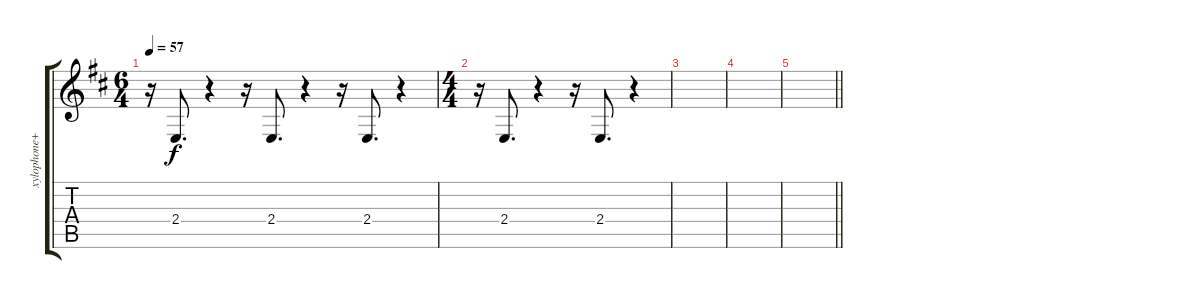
\track ("xylophone+cymbal" "xylophone+") {instrument xylophone}
\staff {score tabs}
\tuning (E4 B3 G3 D3 A2 E2) {hide}
\ts (6 4)
\tempo 57
\clef g2
\ks d
r.16{dy f} 2.4.8{d} r.4 r.16 2.4.8{d} r.4 r.16 2.4.8{d} r.4 |
\ts (4 4)
r.16 2.4.8{d} r.4 r.16 2.4.8{d} r.4 |
|
|
\barLineRight lightlight
